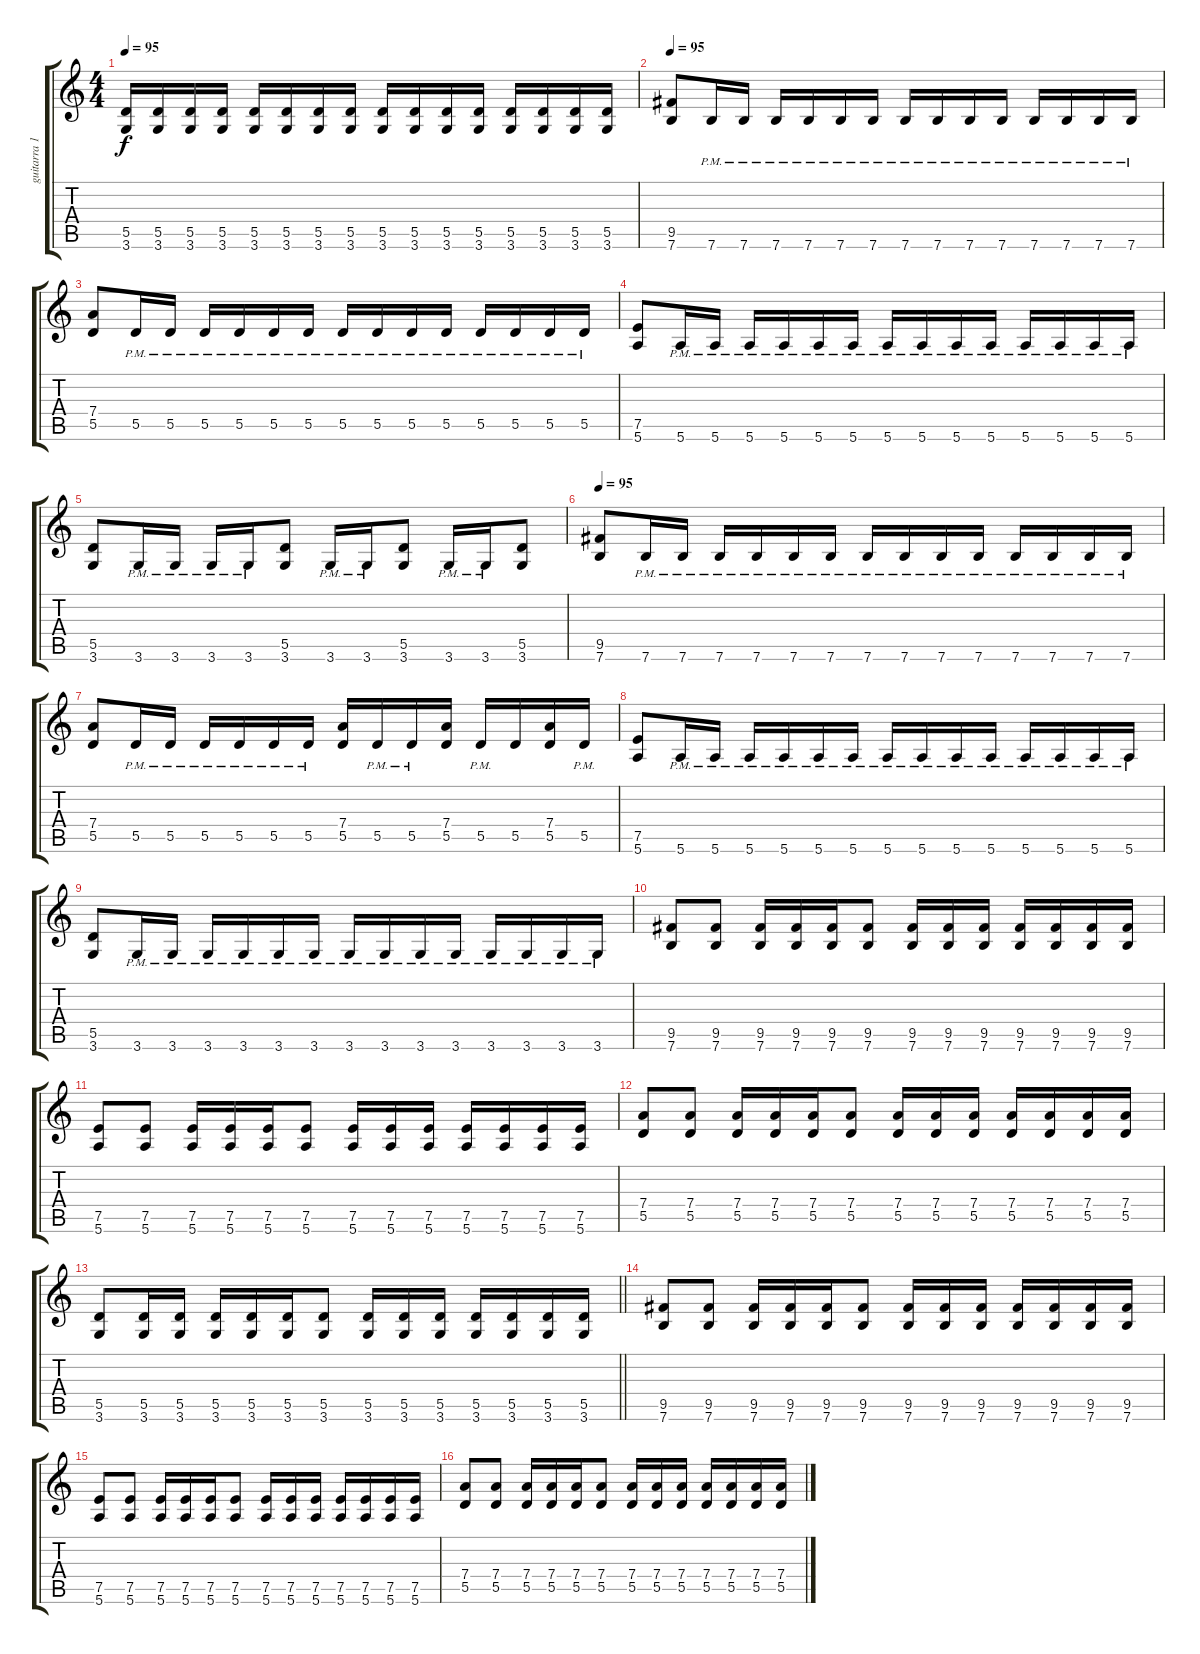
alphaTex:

\track ("guitarra 1" "guitarra 1") {instrument distortionguitar}
\staff {score tabs}
\tuning (E4 B3 G3 D3 A2 E2) {hide}
\ts (4 4)
\tempo 95
\clef g2
\ks c
(5.5 3.6).16{dy f} (5.5 3.6).16 (5.5 3.6).16 (5.5 3.6).16 (5.5 3.6).16 (5.5 3.6).16 (5.5 3.6).16 (5.5 3.6).16 (5.5 3.6).16 (5.5 3.6).16 (5.5 3.6).16 (5.5 3.6).16 (5.5 3.6).16 (5.5 3.6).16 (5.5 3.6).16 (5.5 3.6).16 |
\tempo 95
(9.5 7.6).8 7.6{pm}.16 7.6{pm}.16 7.6{pm}.16 7.6{pm}.16 7.6{pm}.16 7.6{pm}.16 7.6{pm}.16 7.6{pm}.16 7.6{pm}.16 7.6{pm}.16 7.6{pm}.16 7.6{pm}.16 7.6{pm}.16 7.6{pm}.16 |
(7.4 5.5).8 5.5{pm}.16 5.5{pm}.16 5.5{pm}.16 5.5{pm}.16 5.5{pm}.16 5.5{pm}.16 5.5{pm}.16 5.5{pm}.16 5.5{pm}.16 5.5{pm}.16 5.5{pm}.16 5.5{pm}.16 5.5{pm}.16 5.5{pm}.16 |
(7.5 5.6).8 5.6{pm}.16 5.6{pm}.16 5.6{pm}.16 5.6{pm}.16 5.6{pm}.16 5.6{pm}.16 5.6{pm}.16 5.6{pm}.16 5.6{pm}.16 5.6{pm}.16 5.6{pm}.16 5.6{pm}.16 5.6{pm}.16 5.6{pm}.16 |
(5.5 3.6).8 3.6{pm}.16 3.6{pm}.16 3.6{pm}.16 3.6{pm}.16 (5.5 3.6).8 3.6{pm}.16 3.6{pm}.16 (5.5 3.6).8 3.6{pm}.16 3.6{pm}.16 (5.5 3.6).8 |
\tempo 95
(9.5 7.6).8 7.6{pm}.16 7.6{pm}.16 7.6{pm}.16 7.6{pm}.16 7.6{pm}.16 7.6{pm}.16 7.6{pm}.16 7.6{pm}.16 7.6{pm}.16 7.6{pm}.16 7.6{pm}.16 7.6{pm}.16 7.6{pm}.16 7.6{pm}.16 |
(7.4 5.5).8 5.5{pm}.16 5.5{pm}.16 5.5{pm}.16 5.5{pm}.16 5.5{pm}.16 5.5{pm}.16 (7.4 5.5).16 5.5{pm}.16 5.5{pm}.16 (7.4 5.5).16 5.5{pm}.16 5.5.16 (7.4 5.5).16 5.5{pm}.16 |
(7.5 5.6).8 5.6{pm}.16 5.6{pm}.16 5.6{pm}.16 5.6{pm}.16 5.6{pm}.16 5.6{pm}.16 5.6{pm}.16 5.6{pm}.16 5.6{pm}.16 5.6{pm}.16 5.6{pm}.16 5.6{pm}.16 5.6{pm}.16 5.6{pm}.16 |
(5.5 3.6).8 3.6{pm}.16 3.6{pm}.16 3.6{pm}.16 3.6{pm}.16 3.6{pm}.16 3.6{pm}.16 3.6{pm}.16 3.6{pm}.16 3.6{pm}.16 3.6{pm}.16 3.6{pm}.16 3.6{pm}.16 3.6{pm}.16 3.6{pm}.16 |
(9.5 7.6).8 (9.5 7.6).8 (9.5 7.6).16 (9.5 7.6).16 (9.5 7.6).16 (9.5 7.6).8 (9.5 7.6).16 (9.5 7.6).16 (9.5 7.6).16 (9.5 7.6).16 (9.5 7.6).16 (9.5 7.6).16 (9.5 7.6).16 |
(7.5 5.6).8 (7.5 5.6).8 (7.5 5.6).16 (7.5 5.6).16 (7.5 5.6).16 (7.5 5.6).8 (7.5 5.6).16 (7.5 5.6).16 (7.5 5.6).16 (7.5 5.6).16 (7.5 5.6).16 (7.5 5.6).16 (7.5 5.6).16 |
(7.4 5.5).8 (7.4 5.5).8 (7.4 5.5).16 (7.4 5.5).16 (7.4 5.5).16 (7.4 5.5).8 (7.4 5.5).16 (7.4 5.5).16 (7.4 5.5).16 (7.4 5.5).16 (7.4 5.5).16 (7.4 5.5).16 (7.4 5.5).16 |
\barLineRight lightlight
(5.5 3.6).8 (5.5 3.6).16 (5.5 3.6).16 (5.5 3.6).16 (5.5 3.6).16 (5.5 3.6).16 (5.5 3.6).8 (5.5 3.6).16 (5.5 3.6).16 (5.5 3.6).16 (5.5 3.6).16 (5.5 3.6).16 (5.5 3.6).16 (5.5 3.6).16 |
(9.5 7.6).8 (9.5 7.6).8 (9.5 7.6).16 (9.5 7.6).16 (9.5 7.6).16 (9.5 7.6).8 (9.5 7.6).16 (9.5 7.6).16 (9.5 7.6).16 (9.5 7.6).16 (9.5 7.6).16 (9.5 7.6).16 (9.5 7.6).16 |
(7.5 5.6).8 (7.5 5.6).8 (7.5 5.6).16 (7.5 5.6).16 (7.5 5.6).16 (7.5 5.6).8 (7.5 5.6).16 (7.5 5.6).16 (7.5 5.6).16 (7.5 5.6).16 (7.5 5.6).16 (7.5 5.6).16 (7.5 5.6).16 |
(7.4 5.5).8 (7.4 5.5).8 (7.4 5.5).16 (7.4 5.5).16 (7.4 5.5).16 (7.4 5.5).8 (7.4 5.5).16 (7.4 5.5).16 (7.4 5.5).16 (7.4 5.5).16 (7.4 5.5).16 (7.4 5.5).16 (7.4 5.5).16
